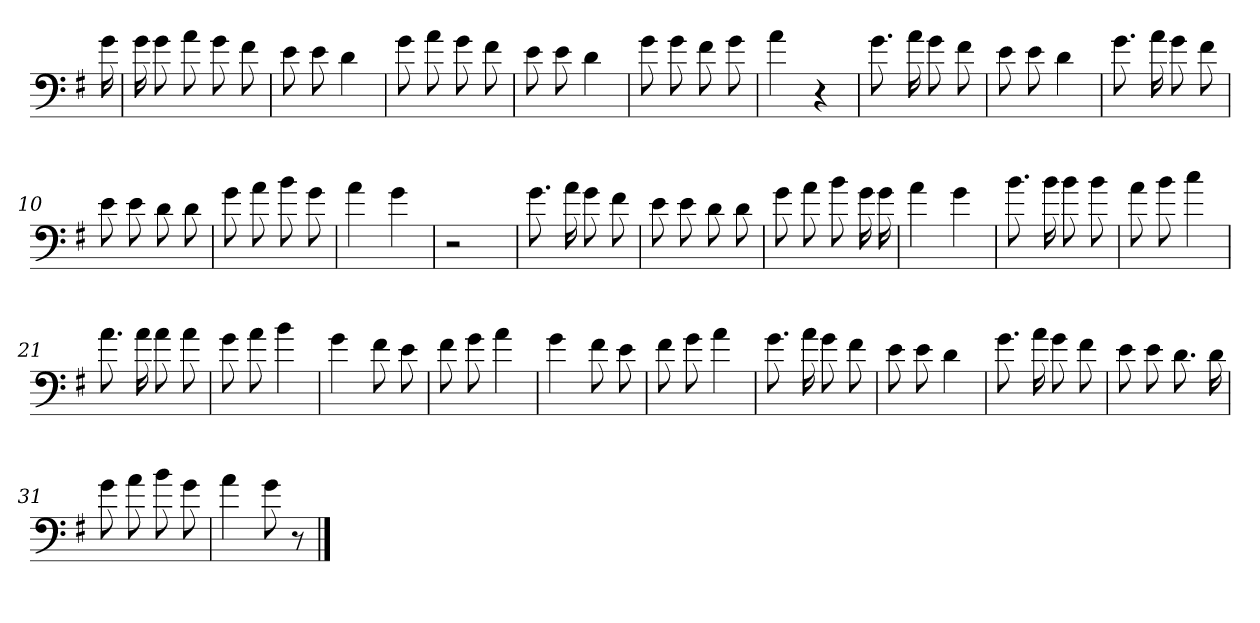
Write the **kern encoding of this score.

**kern
*part1
*staff1
*clefF4
*k[f#]
*G:
=
16g
=1
16g
8g
8a
8g
8f#
=2
8e
8e
4d
=3
8g
8a
8g
8f#
=4
8e
8e
4d
=5
8g
8g
8f#
8g
=6
4a
4r
=7
8.g
16a
8g
8f#
=8
8e
8e
4d
=9
8.g
16a
8g
8f#
=10
8e
8e
8d
8d
=11
8g
8a
8b
8g
=12
4a
4g
=13
2r
=14
2r
=15
8.g
16a
8g
8f#
=16
8e
8e
8d
8d
=17
8g
8a
8b
16g
16g
=18
4a
4g
=19
8.b
16b
8b
8b
=20
8a
8b
4cc
=21
8.a
16a
8a
8a
=22
8g
8a
4b
=23
4g
8f#
8e
=24
8f#
8g
4a
=25
4g
8f#
8e
=26
8f#
8g
4a
=27
8.g
16a
8g
8f#
=28
8e
8e
4d
=29
8.g
16a
8g
8f#
=30
8e
8e
8.d
16d
=31
8g
8a
8b
8g
=32
4a
8g
8r
==
*-
